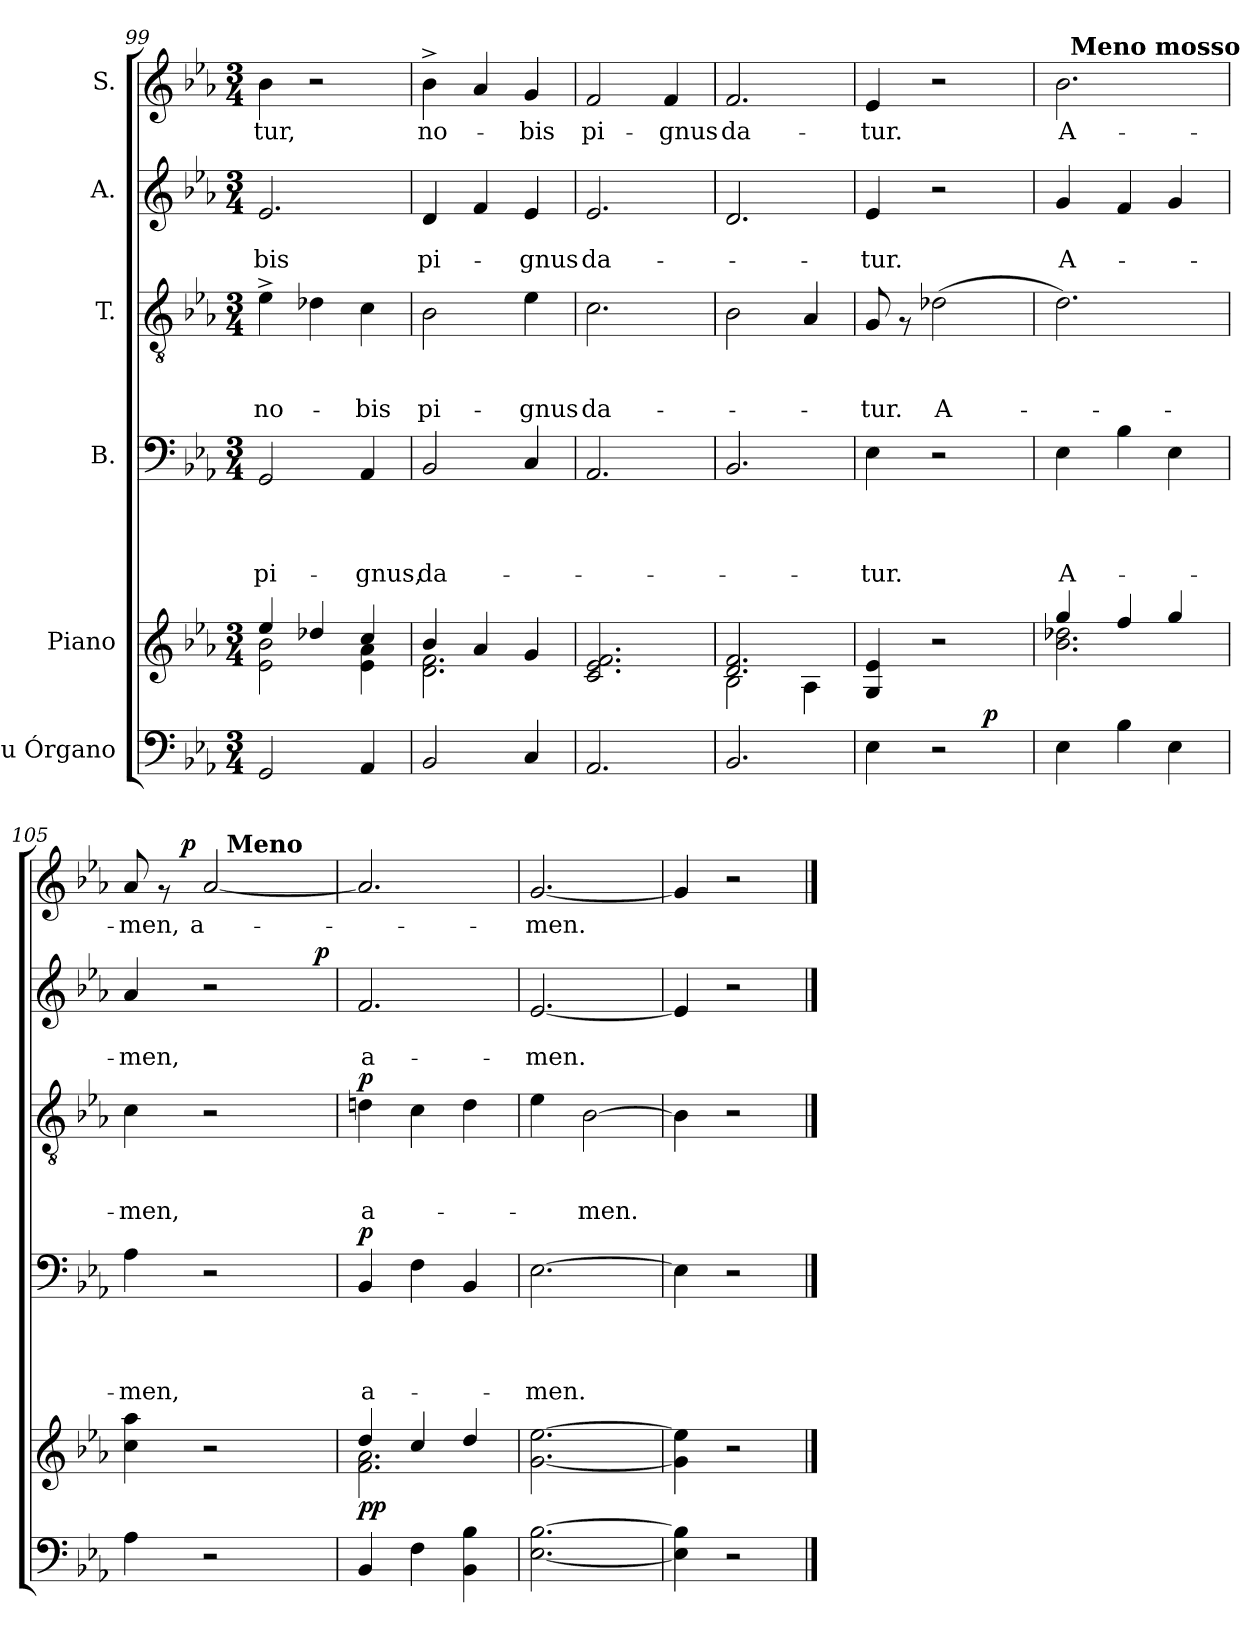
**kern	**dynam	**kern	**dynam	**kern	**text	**text	**text	**text	**dynam	**kern	**text	**text	**text	**dynam	**kern	**text	**text	**dynam	**kern	**text	**dynam
*part6	*part6	*part5	*part5	*part4	*part4	*part4	*part4	*part4	*part4	*part3	*part3	*part3	*part3	*part3	*part2	*part2	*part2	*part2	*part1	*part1	*part1
*staff6	*staff6	*staff5	*staff5	*staff4	*staff4	*staff4	*staff4	*staff4	*staff4	*staff3	*staff3	*staff3	*staff3	*staff3	*staff2	*staff2	*staff2	*staff2	*staff1	*staff1	*staff1
*I"u Órgano	*	*I"Piano	*	*I"B.	*	*	*	*	*	*I"T.	*	*	*	*	*I"A.	*	*	*	*I"S.	*	*
*clefF4	*	*clefG2	*	*clefF4	*	*	*	*	*	*clefGv2	*	*	*	*	*clefG2	*	*	*	*clefG2	*	*
*k[b-e-a-]	*	*k[b-e-a-]	*	*k[b-e-a-]	*	*	*	*	*	*k[b-e-a-]	*	*	*	*	*k[b-e-a-]	*	*	*	*k[b-e-a-]	*	*
*E-:	*	*E-:	*	*E-:	*	*	*	*	*	*E-:	*	*	*	*	*E-:	*	*	*	*E-:	*	*
*M3/4	*	*M3/4	*	*M3/4	*	*	*	*	*	*M3/4	*	*	*	*	*M3/4	*	*	*	*M3/4	*	*
=99	=99	=99	=99	=99	=99	=99	=99	=99	=99	=99	=99	=99	=99	=99	=99	=99	=99	=99	=99	=99	=99
*	*	*^	*	*	*	*	*	*	*	*	*	*	*	*	*	*	*	*	*	*	*
!	!	!	!	!	!	!	!	!	!LO:LY:b	!	!	!	!	!LO:LY:b	!	!	!	!LO:LY:b	!	!	!LO:LY:b	!
2GG/	.	4ee-/	2e-\ 2b-\	.	2GG/	.	.	.	pi-	.	4e-^>\	.	.	no-	.	2.e-/	.	-bis	.	4b-\	-tur,	.
.	.	4dd-X/	.	.	.	.	.	.	.	.	4d-X\	.	.	.	.	.	.	.	.	2r	.	.
!	!	!	!	!	!	!	!	!	!LO:LY:b	!	!	!	!	!LO:LY:b	!	!	!	!	!	!	!	!
4AA-/	.	4cc/	4e-\ 4a-\	.	4AA-/	.	.	.	-gnus,	.	4c\	.	.	-bis	.	.	.	.	.	.	.	.
=100	=100	=100	=100	=100	=100	=100	=100	=100	=100	=100	=100	=100	=100	=100	=100	=100	=100	=100	=100	=100	=100	=100
!	!	!	!	!	!	!	!	!	!LO:LY:b	!	!	!	!	!LO:LY:b	!	!	!	!LO:LY:b	!	!	!LO:LY:b	!
2BB-/	.	4b-/	2.d\ 2.f\	.	2BB-/	.	.	.	da-	.	2B-\	.	.	pi-	.	4d/	.	pi-	.	4b-^>\	no-	.
.	.	4a-/	.	.	.	.	.	.	.	.	.	.	.	.	.	4f/	.	.	.	4a-/	.	.
!	!	!	!	!	!	!	!	!	!	!	!	!	!	!LO:LY:b	!	!	!	!LO:LY:b	!	!	!LO:LY:b	!
4C/	.	4g/	.	.	4C/	.	.	.	.	.	4e-\	.	.	-gnus	.	4e-/	.	-gnus	.	4g/	-bis	.
*	*	*v	*v	*	*	*	*	*	*	*	*	*	*	*	*	*	*	*	*	*	*	*
!!LO:LB:g=z
=101	=101	=101	=101	=101	=101	=101	=101	=101	=101	=101	=101	=101	=101	=101	=101	=101	=101	=101	=101	=101	=101
!	!	!	!	!	!	!	!	!	!	!	!	!	!LO:LY:b	!	!	!	!LO:LY:b	!	!	!LO:LY:b	!
2.AA-/	.	2.c/ 2.e-/ 2.f/	.	2.AA-/	.	.	.	.	.	2.c\	.	.	da-	.	2.e-/	.	da-	.	2f/	pi-	.
!	!	!	!	!	!	!	!	!	!	!	!	!	!	!	!	!	!	!	!	!LO:LY:b	!
.	.	.	.	.	.	.	.	.	.	.	.	.	.	.	.	.	.	.	4f/	-gnus	.
=102	=102	=102	=102	=102	=102	=102	=102	=102	=102	=102	=102	=102	=102	=102	=102	=102	=102	=102	=102	=102	=102
*	*	*^	*	*	*	*	*	*	*	*	*	*	*	*	*	*	*	*	*	*	*
!	!	!	!	!	!	!	!	!	!	!	!	!	!	!	!	!	!	!	!	!	!LO:LY:b	!
2.BB-/	.	2.d/ 2.f/	2B-\	.	2.BB-/	.	.	.	.	.	2B-\	.	.	.	.	2.d/	.	.	.	2.f/	da-	.
.	.	.	4A-\	.	.	.	.	.	.	.	4A-/	.	.	.	.	.	.	.	.	.	.	.
=103	=103	=103	=103	=103	=103	=103	=103	=103	=103	=103	=103	=103	=103	=103	=103	=103	=103	=103	=103	=103	=103	=103
!	!	!	!	!	!	!	!	!	!LO:LY:b	!	!	!	!	!LO:LY:b	!	!	!	!LO:LY:b	!	!	!LO:LY:b	!
*^	*	*v	*v	*	*	*	*	*	*	*	*	*	*	*	*	*	*	*	*	*	*	*
4E-\	2ryy	.	4G/ 4e-/	.	4E-\	.	.	.	-tur.	.	8G/	.	.	-tur.	.	4e-/	.	-tur.	.	4e-/	-tur.	.
.	.	.	.	.	.	.	.	.	.	.	8rF	.	.	.	.	.	.	.	.	.	.	.
!	!	!	!	!	!	!	!	!	!	!	!	!	!	!LO:LY:b	!	!	!	!	!	!	!	!
2r	.	.	2r	.	2r	.	.	.	.	.	(>2d-X\	.	.	A-	.	2r	.	.	.	2r	.	.
!	!	!LO:DY:a	!	!	!	!	!	!	!	!	!	!	!	!	!	!	!	!	!	!	!	!
.	4ryy	p	.	.	.	.	.	.	.	.	.	.	.	.	.	.	.	.	.	.	.	.
=104	=104	=104	=104	=104	=104	=104	=104	=104	=104	=104	=104	=104	=104	=104	=104	=104	=104	=104	=104	=104	=104	=104
*	*	*	*^	*	*	*	*	*	*	*	*	*	*	*	*	*	*	*	*	*	*	*
!	!	!	!	!	!	!	!	!	!	!LO:LY:b	!	!	!	!	!	!	!	!	!LO:LY:b	!	!	!LO:LY:b	!
*v	*v	*	*	*	*	*	*	*	*	*	*	*	*	*	*	*	*	*	*	*	*^	*	*
4E-\	.	4gg/	2.b-\ 2.dd-X\	.	4E-\	.	.	.	A-	.	2.d\)	.	.	.	.	4g/	.	A-	.	2.b-\	32ryy	A-	.
!	!	!	!	!	!	!	!	!	!	!	!	!	!	!	!	!	!	!	!	!	!LO:TX:a:B:t=Meno mosso	!	!
.	.	.	.	.	.	.	.	.	.	.	.	.	.	.	.	.	.	.	.	.	2ryy	.	.
4B-\	.	4ff/	.	.	4B-\	.	.	.	.	.	.	.	.	.	.	4f/	.	.	.	.	.	.	.
4E-\	.	4gg/	.	.	4E-\	.	.	.	.	.	.	.	.	.	.	4g/	.	.	.	.	.	.	.
.	.	.	.	.	.	.	.	.	.	.	.	.	.	.	.	.	.	.	.	.	8..ryy	.	.
=105	=105	=105	=105	=105	=105	=105	=105	=105	=105	=105	=105	=105	=105	=105	=105	=105	=105	=105	=105	=105	=105	=105	=105
!	!	!	!	!	!	!	!	!	!LO:LY:b	!	!LO:N:head=solid	!	!	!LO:LY:b	!	!	!	!LO:LY:b	!	!	!	!LO:LY:b	!
*	*	*v	*v	*	*	*	*	*	*	*	*	*	*	*	*	*^	*	*	*	*	*^	*	*
4A-\	.	4cc\ 4aa-\	.	4A-\	.	.	.	-men,	.	4c\	.	.	-men,	.	4a-/	2ryy	.	-men,	.	8a-/	8.ryy	4ryy	-men,	.
.	.	.	.	.	.	.	.	.	.	.	.	.	.	.	.	.	.	.	.	8rf	.	.	.	.
!	!	!	!	!	!	!	!	!	!	!	!	!	!	!	!	!	!	!	!	!	!	!	!	!LO:DY:a
.	.	.	.	.	.	.	.	.	.	.	.	.	.	.	.	.	.	.	.	.	2ryy	.	.	p
!	!	!	!	!	!	!	!	!	!	!	!	!	!	!	!	!	!	!	!	!	!	!	!LO:LY:b	!
2r	.	2r	.	2r	.	.	.	.	.	2r	.	.	.	.	2r	.	.	.	.	[>2a-/	.	16ryy	a-	.
!	!	!	!	!	!	!	!	!	!	!	!	!	!	!	!	!	!	!	!	!	!	!LO:TX:a:B:t=Meno	!	!
.	.	.	.	.	.	.	.	.	.	.	.	.	.	.	.	.	.	.	.	.	.	4..ryy	.	.
.	.	.	.	.	.	.	.	.	.	.	.	.	.	.	.	8.ryy	.	.	.	.	.	.	.	.
!	!	!	!	!	!	!	!	!	!	!	!	!	!	!	!	!	!	!	!LO:DY:a	!	!	!	!	!
.	.	.	.	.	.	.	.	.	.	.	.	.	.	.	.	16ryy	.	.	p	.	16ryy	.	.	.
=106	=106	=106	=106	=106	=106	=106	=106	=106	=106	=106	=106	=106	=106	=106	=106	=106	=106	=106	=106	=106	=106	=106	=106	=106
*	*	*^	*	*	*	*	*	*	*	*	*	*	*	*	*	*	*	*	*	*	*	*	*	*
!	!	!	!	!LO:DY:b	!	!	!	!	!LO:LY:b	!LO:DY:a	!	!	!	!LO:LY:b	!LO:DY:a	!	!	!	!LO:LY:b	!	!	!	!	!	!
*	*	*	*	*	*	*	*	*	*	*	*	*	*	*	*	*v	*v	*	*	*	*	*	*	*	*
*	*	*	*	*	*	*	*	*	*	*	*	*	*	*	*	*	*	*	*	*v	*v	*v	*	*
4BB-/	.	4dd/	2.f\ 2.a-\	pp	4BB-/	.	.	.	a-	p	4dn\	.	.	a-	p	2.f/	.	a-	.	2.a-/]	.	.
4F\	.	4cc/	.	.	4F\	.	.	.	.	.	4c\	.	.	.	.	.	.	.	.	.	.	.
4BB-\ 4B-\	.	4dd/	.	.	4BB-/	.	.	.	.	.	4d\	.	.	.	.	.	.	.	.	.	.	.
*	*	*v	*v	*	*	*	*	*	*	*	*	*	*	*	*	*	*	*	*	*	*	*
=107	=107	=107	=107	=107	=107	=107	=107	=107	=107	=107	=107	=107	=107	=107	=107	=107	=107	=107	=107	=107	=107
!	!	!	!	!	!	!	!	!LO:LY:b	!	!	!	!	!	!	!	!	!LO:LY:b	!	!	!LO:LY:b	!
[<2.E-\ [>2.B-\	.	[<2.g\ [>2.ee-\	.	[>2.E-\	.	.	.	-men.	.	4e-\	.	.	.	.	[>2.e-/	.	-men.	.	[>2.g/	-men.	.
!	!	!	!	!	!	!	!	!	!	!	!	!	!LO:LY:b	!	!	!	!	!	!	!	!
.	.	.	.	.	.	.	.	.	.	[>2B-\	.	.	-men.	.	.	.	.	.	.	.	.
=108	=108	=108	=108	=108	=108	=108	=108	=108	=108	=108	=108	=108	=108	=108	=108	=108	=108	=108	=108	=108	=108
4E-\] 4B-\]	.	4g\] 4ee-\]	.	4E-\]	.	.	.	.	.	4B-\]	.	.	.	.	4e-/]	.	.	.	4g/]	.	.
2r	.	2r	.	2r	.	.	.	.	.	2r	.	.	.	.	2r	.	.	.	2r	.	.
==	==	==	==	==	==	==	==	==	==	==	==	==	==	==	==	==	==	==	==	==	==
*-	*-	*-	*-	*-	*-	*-	*-	*-	*-	*-	*-	*-	*-	*-	*-	*-	*-	*-	*-	*-	*-
